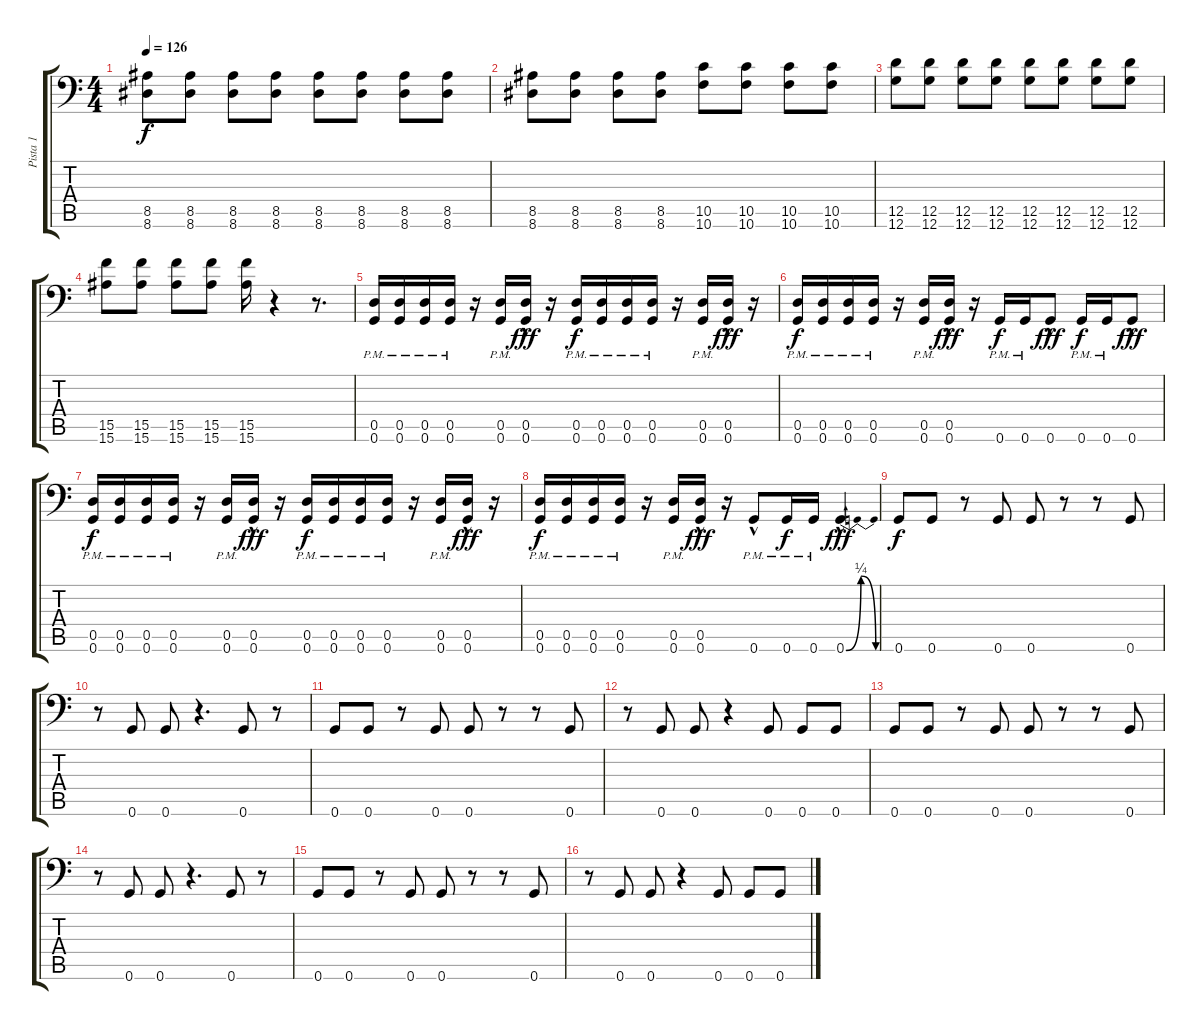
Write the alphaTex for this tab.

\track ("Pista 1" "Pista 1") {instrument distortionguitar}
\staff {score tabs}
\tuning (A3 E3 C3 G2 D2 G1) {hide}
\ts (4 4)
\tempo 126
\clef f4
\ks c
(8.5 8.6).8{dy f} (8.5 8.6).8 (8.5 8.6).8 (8.5 8.6).8 (8.5 8.6).8 (8.5 8.6).8 (8.5 8.6).8 (8.5 8.6).8 |
(8.5 8.6).8 (8.5 8.6).8 (8.5 8.6).8 (8.5 8.6).8 (10.5 10.6).8 (10.5 10.6).8 (10.5 10.6).8 (10.5 10.6).8 |
(12.5 12.6).8 (12.5 12.6).8 (12.5 12.6).8 (12.5 12.6).8 (12.5 12.6).8 (12.5 12.6).8 (12.5 12.6).8 (12.5 12.6).8 |
(15.5 15.6).8 (15.5 15.6).8 (15.5 15.6).8 (15.5 15.6).8 (15.5 15.6).16 r.4 r.8{d} |
(0.5{pm} 0.6{pm}).16 (0.5{pm} 0.6{pm}).16 (0.5{pm} 0.6{pm}).16 (0.5{pm} 0.6{pm}).16 r.16 (0.5{pm} 0.6{pm}).16 (0.5 0.6{hac}).16{dy fff} r.16 (0.5{pm} 0.6{pm}).16{dy f} (0.5{pm} 0.6{pm}).16 (0.5{pm} 0.6{pm}).16 (0.5{pm} 0.6{pm}).16 r.16 (0.5{pm} 0.6{pm}).16 (0.5 0.6{hac}).16{dy fff} r.16 |
(0.5{pm} 0.6{pm}).16{dy f} (0.5{pm} 0.6{pm}).16 (0.5{pm} 0.6{pm}).16 (0.5{pm} 0.6{pm}).16 r.16 (0.5{pm} 0.6{pm}).16 (0.5 0.6{hac}).16{dy fff} r.16 0.6{pm}.16{dy f} 0.6{pm}.16 0.6{hac}.8{dy fff} 0.6{pm}.16{dy f} 0.6{pm}.16 0.6{hac}.8{dy fff} |
(0.5{pm} 0.6{pm}).16{dy f} (0.5{pm} 0.6{pm}).16 (0.5{pm} 0.6{pm}).16 (0.5{pm} 0.6{pm}).16 r.16 (0.5{pm} 0.6{pm}).16 (0.5 0.6{hac}).16{dy fff} r.16 (0.5{pm} 0.6{pm}).16{dy f} (0.5{pm} 0.6{pm}).16 (0.5{pm} 0.6{pm}).16 (0.5{pm} 0.6{pm}).16 r.16 (0.5{pm} 0.6{pm}).16 (0.5 0.6{hac}).16{dy fff} r.16 |
(0.5{pm} 0.6{pm}).16{dy f} (0.5{pm} 0.6{pm}).16 (0.5{pm} 0.6{pm}).16 (0.5{pm} 0.6{pm}).16 r.16 (0.5{pm} 0.6{pm}).16 (0.5 0.6{hac}).16{dy fff} r.16 0.6{hac pm}.8 0.6{pm}.16{dy f} 0.6{pm}.16 0.6{be (bendrelease 0 0 30 1 30 1 60 0) hac}.4{dy fff} |
0.6.8{dy f} 0.6.8 r.8 0.6.8 0.6.8 r.8 r.8 0.6.8 |
r.8 0.6.8 0.6.8 r.4{d} 0.6.8 r.8 |
0.6.8 0.6.8 r.8 0.6.8 0.6.8 r.8 r.8 0.6.8 |
r.8 0.6.8 0.6.8 r.4 0.6.8 0.6.8 0.6.8 |
0.6.8 0.6.8 r.8 0.6.8 0.6.8 r.8 r.8 0.6.8 |
r.8 0.6.8 0.6.8 r.4{d} 0.6.8 r.8 |
0.6.8 0.6.8 r.8 0.6.8 0.6.8 r.8 r.8 0.6.8 |
r.8 0.6.8 0.6.8 r.4 0.6.8 0.6.8 0.6.8
